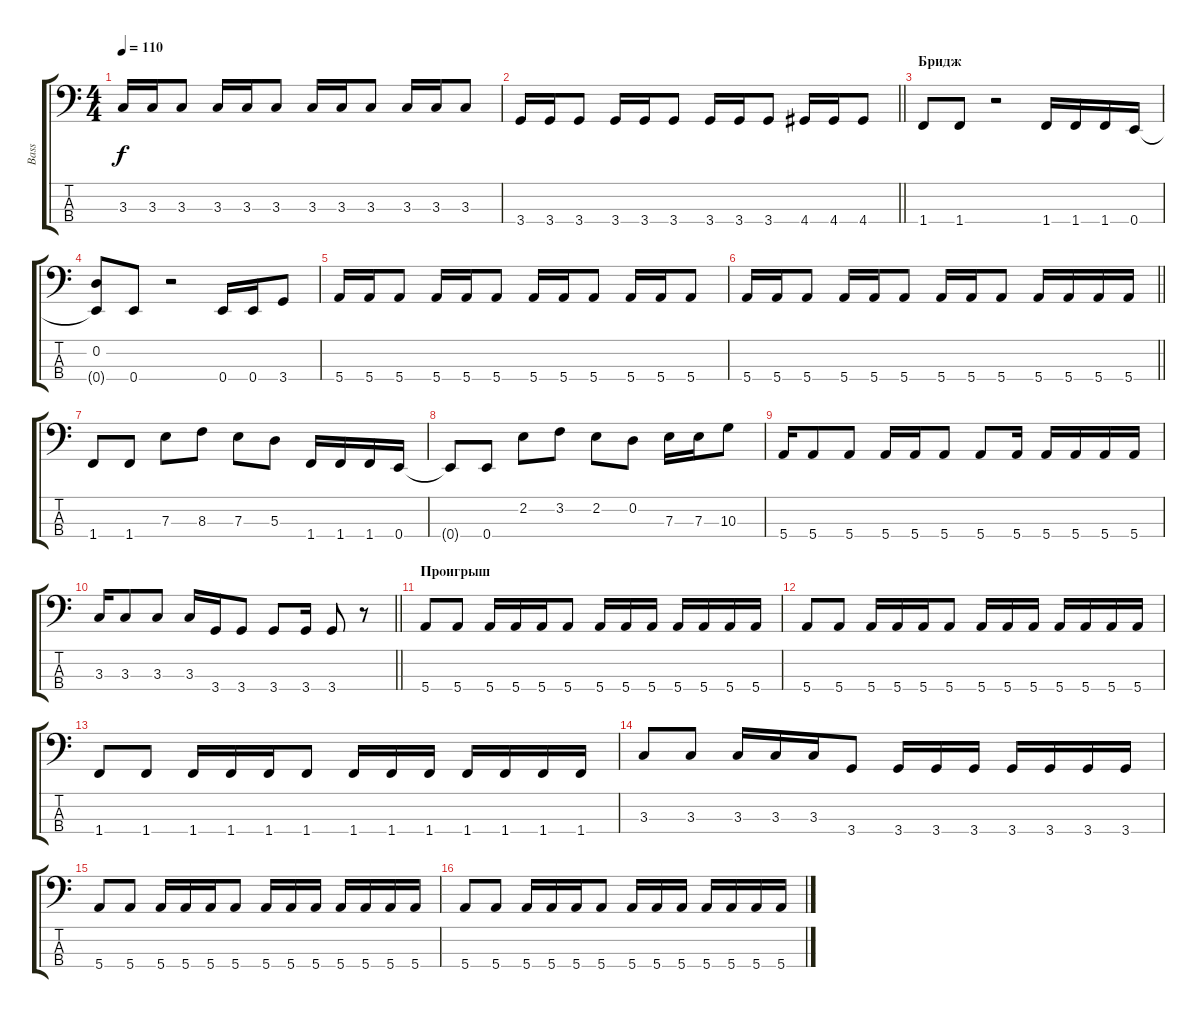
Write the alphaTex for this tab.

\track ("Bass" "Bass") {instrument electricbasspick}
\staff {score tabs}
\tuning (G2 D2 A1 E1) {hide}
\ts (4 4)
\tempo 110
\clef f4
\ks c
3.3.16{dy f} 3.3.16 3.3.8 3.3.16 3.3.16 3.3.8 3.3.16 3.3.16 3.3.8 3.3.16 3.3.16 3.3.8 |
\barLineRight lightlight
3.4.16 3.4.16 3.4.8 3.4.16 3.4.16 3.4.8 3.4.16 3.4.16 3.4.8 4.4.16 4.4.16 4.4.8 |
\section ("" "Бридж")
1.4.8 1.4.8 r.2 1.4.16 1.4.16 1.4.16 0.4.16 |
(0.2 0.4{t}).8 0.4.8 r.2 0.4.16 0.4.16 3.4.8 |
5.4.16 5.4.16 5.4.8 5.4.16 5.4.16 5.4.8 5.4.16 5.4.16 5.4.8 5.4.16 5.4.16 5.4.8 |
\barLineRight lightlight
5.4.16 5.4.16 5.4.8 5.4.16 5.4.16 5.4.8 5.4.16 5.4.16 5.4.8 5.4.16 5.4.16 5.4.16 5.4.16 |
1.4.8 1.4.8 7.3.8 8.3.8 7.3.8 5.3.8 1.4.16 1.4.16 1.4.16 0.4.16 |
0.4{t}.8 0.4.8 2.2.8 3.2.8 2.2.8 0.2.8 7.3.16 7.3.16 10.3.8 |
5.4.16 5.4.8 5.4.8 5.4.16 5.4.16 5.4.8 5.4.8 5.4.16 5.4.16 5.4.16 5.4.16 5.4.16 |
\barLineRight lightlight
3.3.16 3.3.8 3.3.8 3.3.16 3.4.16 3.4.8 3.4.8 3.4.16 3.4.8 r.8 |
\section ("" "Проигрыш")
5.4.8 5.4.8 5.4.16 5.4.16 5.4.16 5.4.8 5.4.16 5.4.16 5.4.16 5.4.16 5.4.16 5.4.16 5.4.16 |
5.4.8 5.4.8 5.4.16 5.4.16 5.4.16 5.4.8 5.4.16 5.4.16 5.4.16 5.4.16 5.4.16 5.4.16 5.4.16 |
1.4.8 1.4.8 1.4.16 1.4.16 1.4.16 1.4.8 1.4.16 1.4.16 1.4.16 1.4.16 1.4.16 1.4.16 1.4.16 |
3.3.8 3.3.8 3.3.16 3.3.16 3.3.16 3.4.8 3.4.16 3.4.16 3.4.16 3.4.16 3.4.16 3.4.16 3.4.16 |
5.4.8 5.4.8 5.4.16 5.4.16 5.4.16 5.4.8 5.4.16 5.4.16 5.4.16 5.4.16 5.4.16 5.4.16 5.4.16 |
5.4.8 5.4.8 5.4.16 5.4.16 5.4.16 5.4.8 5.4.16 5.4.16 5.4.16 5.4.16 5.4.16 5.4.16 5.4.16
